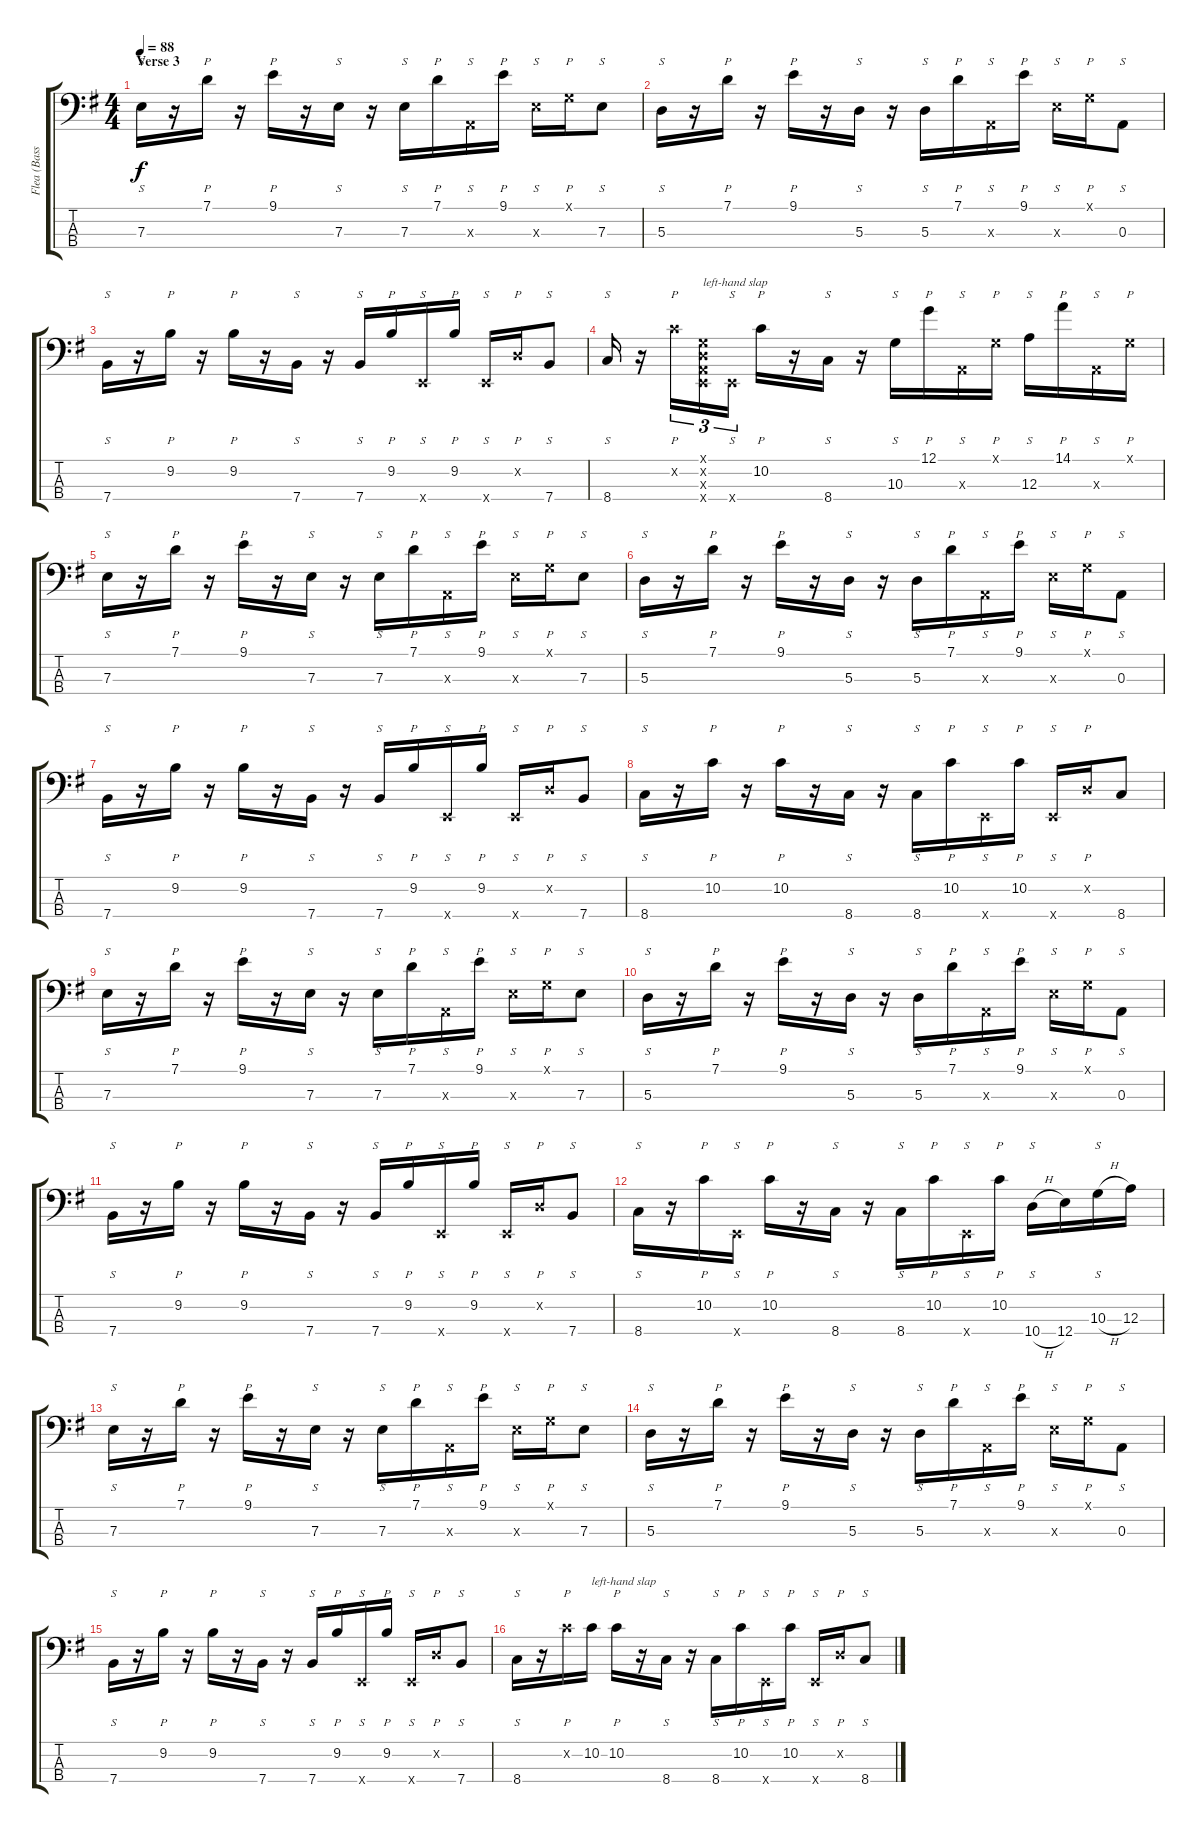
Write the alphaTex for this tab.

\track ("Flea (Bass)" "Flea (Bass") {instrument slapbass1}
\staff {score tabs}
\tuning (G2 D2 A1 E1) {hide}
\ts (4 4)
\section ("" "Verse 3")
\tempo 88
\clef f4
\ks g
7.3.16{s dy f} r.16 7.1.16{p} r.16 9.1.16{p} r.16 7.3.16{s} r.16 7.3.16{s} 7.1.16{p} 0.3{x}.16{s} 9.1.16{p} 7.3{x}.16{s} 0.1{x}.16{p} 7.3.8{s} |
5.3.16{s} r.16 7.1.16{p} r.16 9.1.16{p} r.16 5.3.16{s} r.16 5.3.16{s} 7.1.16{p} 0.3{x}.16{s} 9.1.16{p} 7.3{x}.16{s} 0.1{x}.16{p} 0.3.8{s} |
7.4.16{s} r.16 9.2.16{p} r.16 9.2.16{p} r.16 7.4.16{s} r.16 7.4.16{s} 9.2.16{p} 0.4{x}.16{s} 9.2.16{p} 0.4{x}.16{s} 0.2{x}.16{p} 7.4.8{s} |
8.4.16{s} r.16 10.2{x}.16{p tu (3 2)} (0.1{x} 0.2{x} 0.3{x} 0.4{x}).16{tu (3 2) txt "left-hand slap"} 0.4{x}.16{s tu (3 2)} 10.2.16{p} r.16 8.4.16{s} r.16 10.3.16{s} 12.1.16{p} 0.3{x}.16{s} 0.1{x}.16{p} 12.3.16{s} 14.1.16{p} 0.3{x}.16{s} 0.1{x}.16{p} |
7.3.16{s} r.16 7.1.16{p} r.16 9.1.16{p} r.16 7.3.16{s} r.16 7.3.16{s} 7.1.16{p} 0.3{x}.16{s} 9.1.16{p} 7.3{x}.16{s} 0.1{x}.16{p} 7.3.8{s} |
5.3.16{s} r.16 7.1.16{p} r.16 9.1.16{p} r.16 5.3.16{s} r.16 5.3.16{s} 7.1.16{p} 0.3{x}.16{s} 9.1.16{p} 7.3{x}.16{s} 0.1{x}.16{p} 0.3.8{s} |
7.4.16{s} r.16 9.2.16{p} r.16 9.2.16{p} r.16 7.4.16{s} r.16 7.4.16{s} 9.2.16{p} 0.4{x}.16{s} 9.2.16{p} 0.4{x}.16{s} 0.2{x}.16{p} 7.4.8{s} |
8.4.16{s} r.16 10.2.16{p} r.16 10.2.16{p} r.16 8.4.16{s} r.16 8.4.16{s} 10.2.16{p} 0.4{x}.16{s} 10.2.16{p} 0.4{x}.16{s} 0.2{x}.16{p} 8.4.8 |
7.3.16{s} r.16 7.1.16{p} r.16 9.1.16{p} r.16 7.3.16{s} r.16 7.3.16{s} 7.1.16{p} 0.3{x}.16{s} 9.1.16{p} 7.3{x}.16{s} 0.1{x}.16{p} 7.3.8{s} |
5.3.16{s} r.16 7.1.16{p} r.16 9.1.16{p} r.16 5.3.16{s} r.16 5.3.16{s} 7.1.16{p} 0.3{x}.16{s} 9.1.16{p} 7.3{x}.16{s} 0.1{x}.16{p} 0.3.8{s} |
7.4.16{s} r.16 9.2.16{p} r.16 9.2.16{p} r.16 7.4.16{s} r.16 7.4.16{s} 9.2.16{p} 0.4{x}.16{s} 9.2.16{p} 0.4{x}.16{s} 0.2{x}.16{p} 7.4.8{s} |
8.4.16{s} r.16 10.2.16{p} 0.4{x}.16{s} 10.2.16{p} r.16 8.4.16{s} r.16 8.4.16{s} 10.2.16{p} 0.4{x}.16{s} 10.2.16{p} 10.4{h}.16{s} 12.4.16 10.3{h}.16{s} 12.3.16 |
7.3.16{s} r.16 7.1.16{p} r.16 9.1.16{p} r.16 7.3.16{s} r.16 7.3.16{s} 7.1.16{p} 0.3{x}.16{s} 9.1.16{p} 7.3{x}.16{s} 0.1{x}.16{p} 7.3.8{s} |
5.3.16{s} r.16 7.1.16{p} r.16 9.1.16{p} r.16 5.3.16{s} r.16 5.3.16{s} 7.1.16{p} 0.3{x}.16{s} 9.1.16{p} 7.3{x}.16{s} 0.1{x}.16{p} 0.3.8{s} |
7.4.16{s} r.16 9.2.16{p} r.16 9.2.16{p} r.16 7.4.16{s} r.16 7.4.16{s} 9.2.16{p} 0.4{x}.16{s} 9.2.16{p} 0.4{x}.16{s} 0.2{x}.16{p} 7.4.8{s} |
8.4.16{s} r.16 10.2{x}.16{p} 10.2.16{txt "left-hand slap"} 10.2.16{p} r.16 8.4.16{s} r.16 8.4.16{s} 10.2.16{p} 0.4{x}.16{s} 10.2.16{p} 0.4{x}.16{s} 0.2{x}.16{p} 8.4.8{s}
